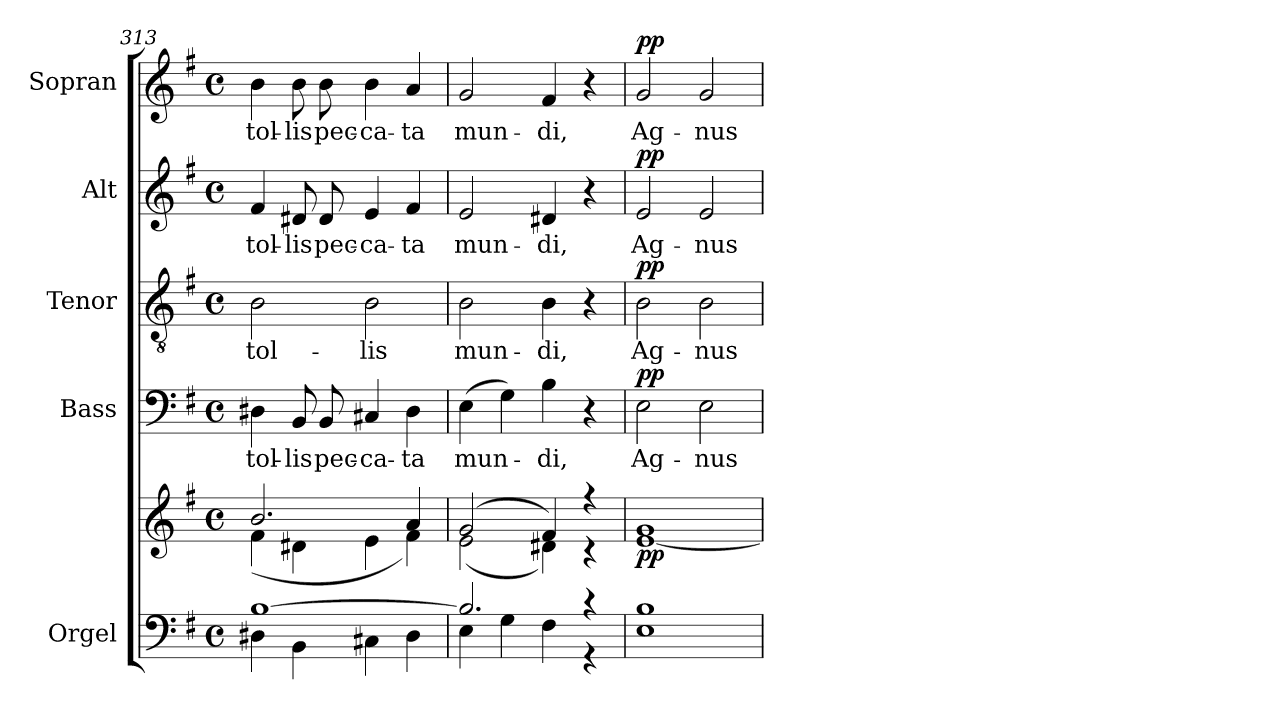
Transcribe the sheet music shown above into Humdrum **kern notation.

**kern	**kern	**dynam	**kern	**text	**dynam	**kern	**text	**dynam	**kern	**text	**dynam	**kern	**text	**dynam
*part5	*part5	*part5	*part4	*part4	*part4	*part3	*part3	*part3	*part2	*part2	*part2	*part1	*part1	*part1
*staff6	*staff5	*staff5/6	*staff4	*staff4	*staff4	*staff3	*staff3	*staff3	*staff2	*staff2	*staff2	*staff1	*staff1	*staff1
*I"Orgel	*	*	*I"Bass	*	*	*I"Tenor	*	*	*I"Alt	*	*	*I"Sopran	*	*
*I'Org.	*	*	*I'B.	*	*	*I'T.	*	*	*I'A.	*	*	*I'S.	*	*
*clefF4	*clefG2	*	*clefF4	*	*	*clefGv2	*	*	*clefG2	*	*	*clefG2	*	*
*k[f#]	*k[f#]	*	*k[f#]	*	*	*k[f#]	*	*	*k[f#]	*	*	*k[f#]	*	*
*G:	*G:	*	*G:	*	*	*G:	*	*	*G:	*	*	*G:	*	*
*M4/4	*M4/4	*	*M4/4	*	*	*M4/4	*	*	*M4/4	*	*	*M4/4	*	*
*met(c)	*met(c)	*	*met(c)	*	*	*met(c)	*	*	*met(c)	*	*	*met(c)	*	*
=313	=313	=313	=313	=313	=313	=313	=313	=313	=313	=313	=313	=313	=313	=313
*^	*^	*	*	*	*	*	*	*	*	*	*	*	*	*
!	!	!	!	!	!	!LO:LY:b	!	!	!LO:LY:b	!	!	!LO:LY:b	!	!	!LO:LY:b	!
[>1B	4D#X\	2.b/	(<4f#\	.	4D#X\	tol-	.	2B\	tol-	.	4f#/	tol-	.	4b\	tol-	.
!	!	!	!	!	!	!LO:LY:b	!	!	!	!	!	!LO:LY:b	!	!	!LO:LY:b	!
.	4BB\	.	4d#X\	.	8BB/	-lis	.	.	.	.	8d#X/	-lis	.	8b\	-lis	.
!	!	!	!	!	!	!LO:LY:b	!	!	!	!	!	!LO:LY:b	!	!	!LO:LY:b	!
.	.	.	.	.	8BB/	pec-	.	.	.	.	8d#/	pec-	.	8b\	pec-	.
!	!	!	!	!	!	!LO:LY:b	!	!	!LO:LY:b	!	!	!LO:LY:b	!	!	!LO:LY:b	!
.	4C#X\	.	4e\	.	4C#X/	-ca-	.	2B\	-lis	.	4e/	-ca-	.	4b\	-ca-	.
!	!	!	!	!	!	!LO:LY:b	!	!	!	!	!	!LO:LY:b	!	!	!LO:LY:b	!
.	4D#\	4a/	4f#\)	.	4D#\	-ta	.	.	.	.	4f#/	-ta	.	4a/	-ta	.
=314	=314	=314	=314	=314	=314	=314	=314	=314	=314	=314	=314	=314	=314	=314	=314	=314
!	!	!	!	!	!	!LO:LY:b	!	!	!LO:LY:b	!	!	!LO:LY:b	!	!	!LO:LY:b	!
2.B/]	4E\	(2g/	(<2e\	.	(>4E\	mun-	.	2B\	mun-	.	2e/	mun-	.	2g/	mun-	.
.	4G\	.	.	.	4G\)	.	.	.	.	.	.	.	.	.	.	.
!	!	!	!	!	!	!LO:LY:b	!	!	!LO:LY:b	!	!	!LO:LY:b	!	!	!LO:LY:b	!
.	4F#\	4f#/)	4d#X\)	.	4B\	-di,	.	4B\	-di,	.	4d#X/	-di,	.	4f#/	-di,	.
4r	4r	4r	4r	.	4r	.	.	4r	.	.	4r	.	.	4r	.	.
=315	=315	=315	=315	=315	=315	=315	=315	=315	=315	=315	=315	=315	=315	=315	=315	=315
!	!	!	!	!LO:DY:b	!	!LO:LY:b	!LO:DY:a	!	!LO:LY:b	!LO:DY:a	!	!LO:LY:b	!LO:DY:a	!	!LO:LY:b	!LO:DY:a
1B	1E	1g	[<1e	pp	2E\	Ag-	pp	2B\	Ag-	pp	2e/	Ag-	pp	2g/	Ag-	pp
!	!	!	!	!	!	!LO:LY:b	!	!	!LO:LY:b	!	!	!LO:LY:b	!	!	!LO:LY:b	!
.	.	.	.	.	2E\	-nus	.	2B\	-nus	.	2e/	-nus	.	2g/	-nus	.
*v	*v	*	*	*	*	*	*	*	*	*	*	*	*	*	*	*
*	*v	*v	*	*	*	*	*	*	*	*	*	*	*	*	*
=	=	=	=	=	=	=	=	=	=	=	=	=	=	=
*-	*-	*-	*-	*-	*-	*-	*-	*-	*-	*-	*-	*-	*-	*-
